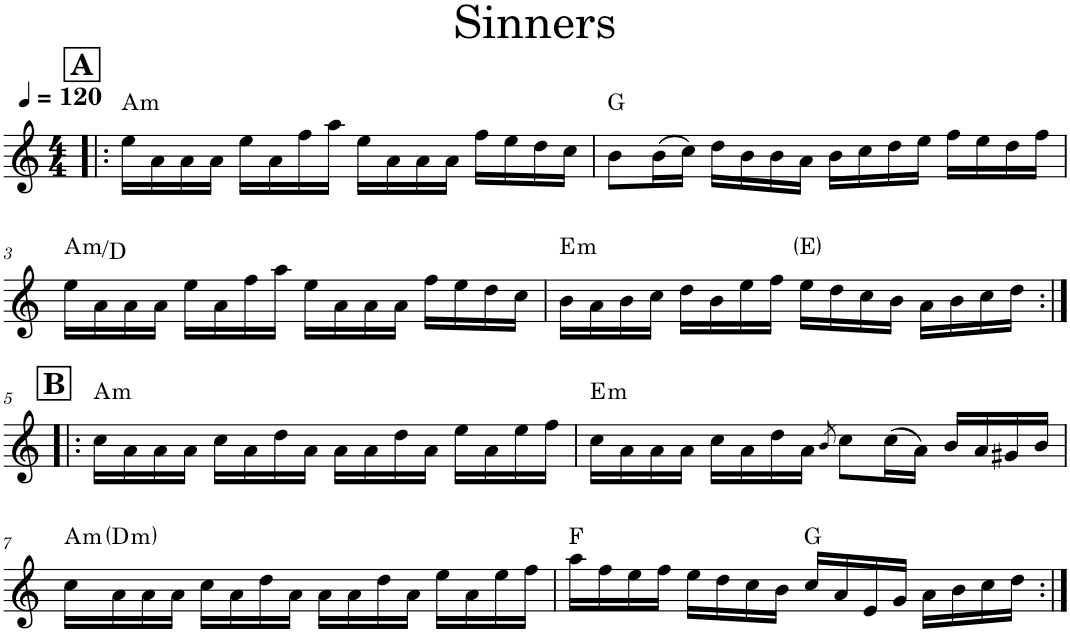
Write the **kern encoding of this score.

**kern	**harte
*part1	*part1
*staff1	*
*I"Piano	*
*I'Pno.	*
*clefG2	*
*k[]	*
*M4/4	*
*MM120	*
!!LO:REH:place=s1:a:B:cj:fs=14:t=A
=1!|:	=1!|:
!	!LO:H:kt=m
16ee\LL	A:min
16a\	.
16a\	.
16a\JJ	.
16ee\LL	.
16a\	.
16ff\	.
16aa\JJ	.
16ee\LL	.
16a\	.
16a\	.
16a\JJ	.
16ff\LL	.
16ee\	.
16dd\	.
16cc\JJ	.
=2	=2
8b\L	G:maj
(16b\L	.
16cc\JJ)	.
16dd\LL	.
16b\	.
16b\	.
16a\JJ	.
16b\LL	.
16cc\	.
16dd\	.
16ee\JJ	.
16ff\LL	.
16ee\	.
16dd\	.
16ff\JJ	.
!!LO:LB:g=z
=3	=3
!	!LO:H:kt=m
16ee\LL	A:min/4
16a\	.
16a\	.
16a\JJ	.
16ee\LL	.
16a\	.
16ff\	.
16aa\JJ	.
16ee\LL	.
16a\	.
16a\	.
16a\JJ	.
16ff\LL	.
16ee\	.
16dd\	.
16cc\JJ	.
=4	=4
!	!LO:H:kt=m
16b\LL	E:min
16a\	.
16b\	.
16cc\JJ	.
16dd\LL	.
16b\	.
16ee\	.
16ff\JJ	.
16ee\LL	E:maj
16dd\	.
16cc\	.
16b\JJ	.
16a\LL	.
16b\	.
16cc\	.
16dd\JJ	.
!!LO:LB:g=z
!!LO:REH:place=s1:a:B:cj:fs=14:t=B
=5:|!|:	=5:|!|:
!	!LO:H:kt=m
16cc\LL	A:min
16a\	.
16a\	.
16a\JJ	.
16cc\LL	.
16a\	.
16dd\	.
16a\JJ	.
16a\LL	.
16a\	.
16dd\	.
16a\JJ	.
16ee\LL	.
16a\	.
16ee\	.
16ff\JJ	.
=6	=6
!	!LO:H:kt=m
16cc\LL	E:min
16a\	.
16a\	.
16a\JJ	.
16cc\LL	.
16a\	.
16dd\	.
16a\JJ	.
8qb/	.
8cc\L	.
(16cc\L	.
16a\JJ)	.
16b/LL	.
16a/	.
16g#X/	.
16b/JJ	.
!!LO:LB:g=z
=7	=7
!	!LO:H:kt=m
16cc\LL	A:min
!	!LO:H:kt=m
16a\	D:min
16a\	.
16a\JJ	.
16cc\LL	.
16a\	.
16dd\	.
16a\JJ	.
16a\LL	.
16a\	.
16dd\	.
16a\JJ	.
16ee\LL	.
16a\	.
16ee\	.
16ff\JJ	.
=8	=8
16aa\LL	F:maj
16ff\	.
16ee\	.
16ff\JJ	.
16ee\LL	.
16dd\	.
16cc\	.
16b\JJ	.
16cc/LL	G:maj
16a/	.
16e/	.
16g/JJ	.
16a\LL	.
16b\	.
16cc\	.
16dd\JJ	.
=:|!	=:|!
*-	*-
